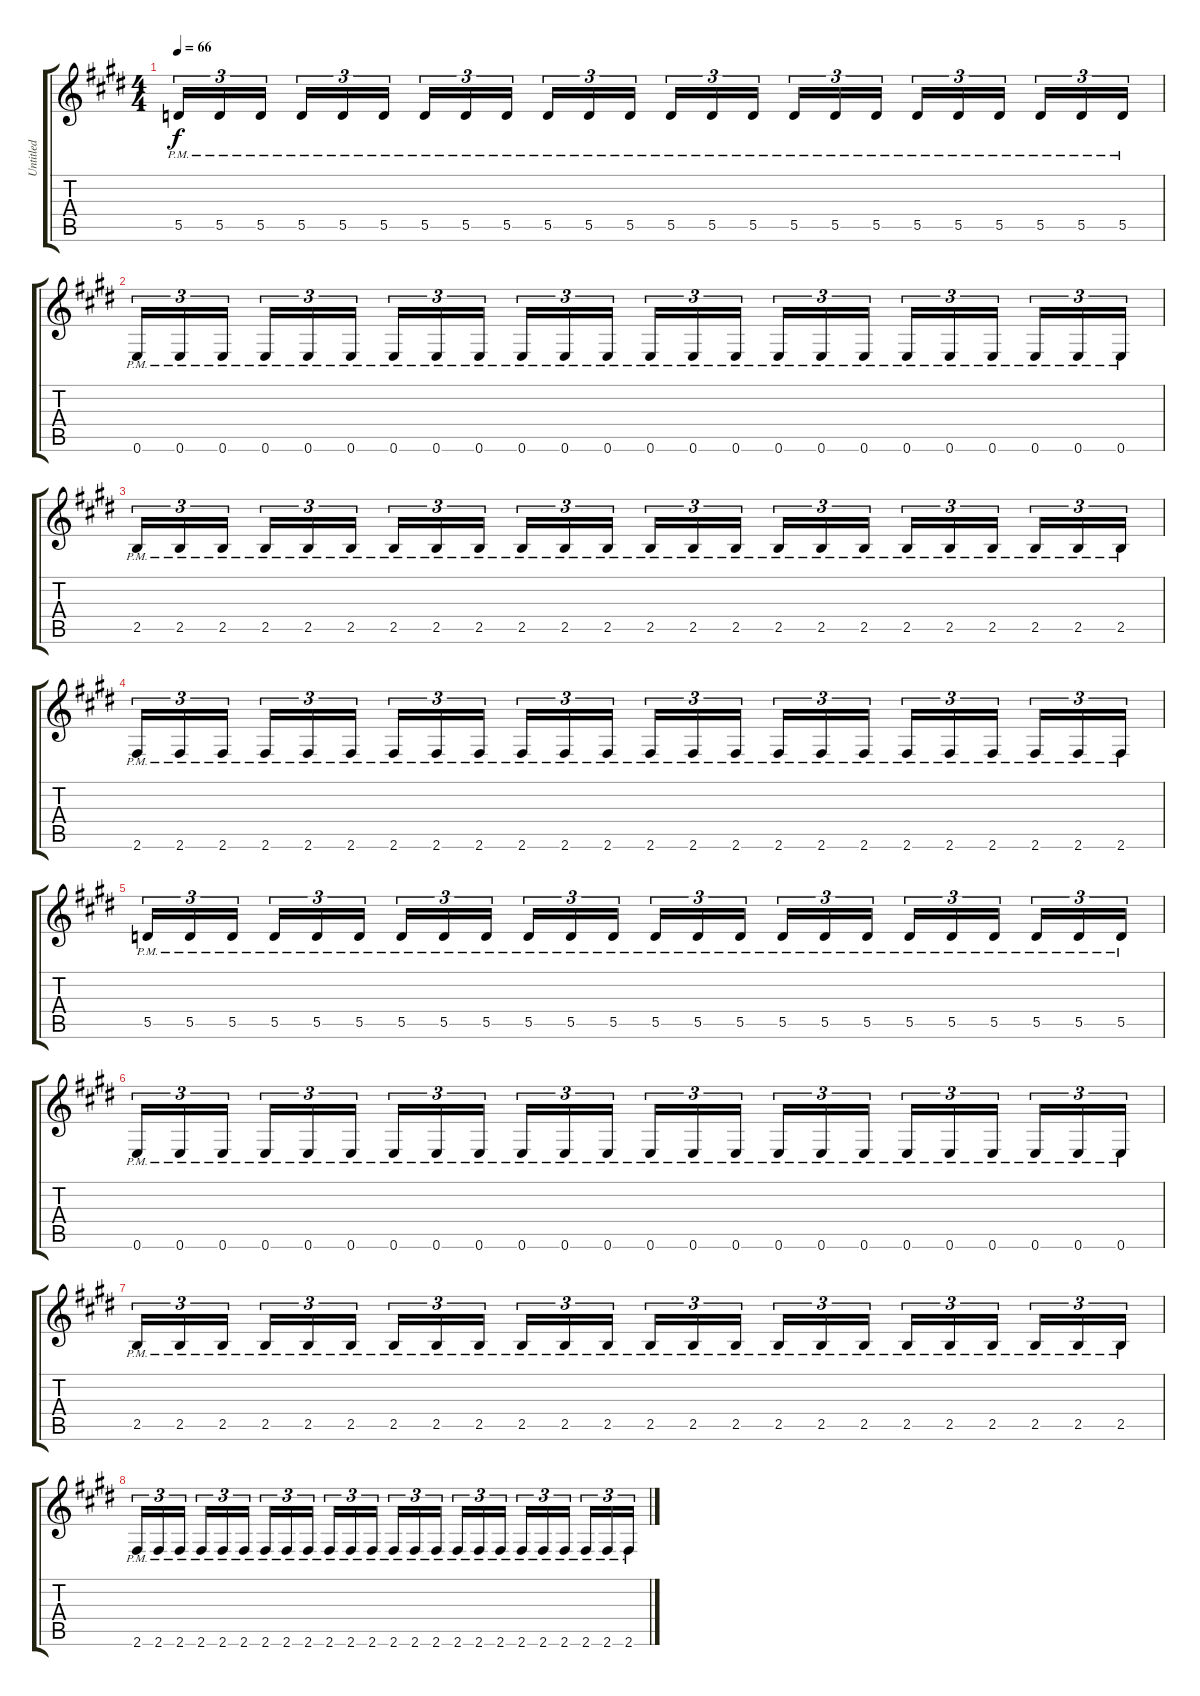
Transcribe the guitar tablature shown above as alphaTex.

\track ("Untitled" "Untitled") {instrument electricguitarclean}
\staff {score tabs}
\tuning (E4 B3 G3 D3 A2 E2) {hide}
\ts (4 4)
\tempo 66
\clef g2
\ks e
5.5{pm}.16{tu (3 2) dy f} 5.5{pm}.16{tu (3 2)} 5.5{pm}.16{tu (3 2) beam splitsecondary} 5.5{pm}.16{tu (3 2)} 5.5{pm}.16{tu (3 2)} 5.5{pm}.16{tu (3 2)} 5.5{pm}.16{tu (3 2)} 5.5{pm}.16{tu (3 2)} 5.5{pm}.16{tu (3 2) beam splitsecondary} 5.5{pm}.16{tu (3 2)} 5.5{pm}.16{tu (3 2)} 5.5{pm}.16{tu (3 2)} 5.5{pm}.16{tu (3 2)} 5.5{pm}.16{tu (3 2)} 5.5{pm}.16{tu (3 2) beam splitsecondary} 5.5{pm}.16{tu (3 2)} 5.5{pm}.16{tu (3 2)} 5.5{pm}.16{tu (3 2)} 5.5{pm}.16{tu (3 2)} 5.5{pm}.16{tu (3 2)} 5.5{pm}.16{tu (3 2) beam splitsecondary} 5.5{pm}.16{tu (3 2)} 5.5{pm}.16{tu (3 2)} 5.5{pm}.16{tu (3 2)} |
0.6{pm}.16{tu (3 2)} 0.6{pm}.16{tu (3 2)} 0.6{pm}.16{tu (3 2) beam splitsecondary} 0.6{pm}.16{tu (3 2)} 0.6{pm}.16{tu (3 2)} 0.6{pm}.16{tu (3 2)} 0.6{pm}.16{tu (3 2)} 0.6{pm}.16{tu (3 2)} 0.6{pm}.16{tu (3 2) beam splitsecondary} 0.6{pm}.16{tu (3 2)} 0.6{pm}.16{tu (3 2)} 0.6{pm}.16{tu (3 2)} 0.6{pm}.16{tu (3 2)} 0.6{pm}.16{tu (3 2)} 0.6{pm}.16{tu (3 2) beam splitsecondary} 0.6{pm}.16{tu (3 2)} 0.6{pm}.16{tu (3 2)} 0.6{pm}.16{tu (3 2)} 0.6{pm}.16{tu (3 2)} 0.6{pm}.16{tu (3 2)} 0.6{pm}.16{tu (3 2) beam splitsecondary} 0.6{pm}.16{tu (3 2)} 0.6{pm}.16{tu (3 2)} 0.6{pm}.16{tu (3 2)} |
2.5{pm}.16{tu (3 2)} 2.5{pm}.16{tu (3 2)} 2.5{pm}.16{tu (3 2) beam splitsecondary} 2.5{pm}.16{tu (3 2)} 2.5{pm}.16{tu (3 2)} 2.5{pm}.16{tu (3 2)} 2.5{pm}.16{tu (3 2)} 2.5{pm}.16{tu (3 2)} 2.5{pm}.16{tu (3 2) beam splitsecondary} 2.5{pm}.16{tu (3 2)} 2.5{pm}.16{tu (3 2)} 2.5{pm}.16{tu (3 2)} 2.5{pm}.16{tu (3 2)} 2.5{pm}.16{tu (3 2)} 2.5{pm}.16{tu (3 2) beam splitsecondary} 2.5{pm}.16{tu (3 2)} 2.5{pm}.16{tu (3 2)} 2.5{pm}.16{tu (3 2)} 2.5{pm}.16{tu (3 2)} 2.5{pm}.16{tu (3 2)} 2.5{pm}.16{tu (3 2) beam splitsecondary} 2.5{pm}.16{tu (3 2)} 2.5{pm}.16{tu (3 2)} 2.5{pm}.16{tu (3 2)} |
2.6{pm}.16{tu (3 2)} 2.6{pm}.16{tu (3 2)} 2.6{pm}.16{tu (3 2) beam splitsecondary} 2.6{pm}.16{tu (3 2)} 2.6{pm}.16{tu (3 2)} 2.6{pm}.16{tu (3 2)} 2.6{pm}.16{tu (3 2)} 2.6{pm}.16{tu (3 2)} 2.6{pm}.16{tu (3 2) beam splitsecondary} 2.6{pm}.16{tu (3 2)} 2.6{pm}.16{tu (3 2)} 2.6{pm}.16{tu (3 2)} 2.6{pm}.16{tu (3 2)} 2.6{pm}.16{tu (3 2)} 2.6{pm}.16{tu (3 2) beam splitsecondary} 2.6{pm}.16{tu (3 2)} 2.6{pm}.16{tu (3 2)} 2.6{pm}.16{tu (3 2)} 2.6{pm}.16{tu (3 2)} 2.6{pm}.16{tu (3 2)} 2.6{pm}.16{tu (3 2) beam splitsecondary} 2.6{pm}.16{tu (3 2)} 2.6{pm}.16{tu (3 2)} 2.6{pm}.16{tu (3 2)} |
5.5{pm}.16{tu (3 2)} 5.5{pm}.16{tu (3 2)} 5.5{pm}.16{tu (3 2) beam splitsecondary} 5.5{pm}.16{tu (3 2)} 5.5{pm}.16{tu (3 2)} 5.5{pm}.16{tu (3 2)} 5.5{pm}.16{tu (3 2)} 5.5{pm}.16{tu (3 2)} 5.5{pm}.16{tu (3 2) beam splitsecondary} 5.5{pm}.16{tu (3 2)} 5.5{pm}.16{tu (3 2)} 5.5{pm}.16{tu (3 2)} 5.5{pm}.16{tu (3 2)} 5.5{pm}.16{tu (3 2)} 5.5{pm}.16{tu (3 2) beam splitsecondary} 5.5{pm}.16{tu (3 2)} 5.5{pm}.16{tu (3 2)} 5.5{pm}.16{tu (3 2)} 5.5{pm}.16{tu (3 2)} 5.5{pm}.16{tu (3 2)} 5.5{pm}.16{tu (3 2) beam splitsecondary} 5.5{pm}.16{tu (3 2)} 5.5{pm}.16{tu (3 2)} 5.5{pm}.16{tu (3 2)} |
0.6{pm}.16{tu (3 2)} 0.6{pm}.16{tu (3 2)} 0.6{pm}.16{tu (3 2) beam splitsecondary} 0.6{pm}.16{tu (3 2)} 0.6{pm}.16{tu (3 2)} 0.6{pm}.16{tu (3 2)} 0.6{pm}.16{tu (3 2)} 0.6{pm}.16{tu (3 2)} 0.6{pm}.16{tu (3 2) beam splitsecondary} 0.6{pm}.16{tu (3 2)} 0.6{pm}.16{tu (3 2)} 0.6{pm}.16{tu (3 2)} 0.6{pm}.16{tu (3 2)} 0.6{pm}.16{tu (3 2)} 0.6{pm}.16{tu (3 2) beam splitsecondary} 0.6{pm}.16{tu (3 2)} 0.6{pm}.16{tu (3 2)} 0.6{pm}.16{tu (3 2)} 0.6{pm}.16{tu (3 2)} 0.6{pm}.16{tu (3 2)} 0.6{pm}.16{tu (3 2) beam splitsecondary} 0.6{pm}.16{tu (3 2)} 0.6{pm}.16{tu (3 2)} 0.6{pm}.16{tu (3 2)} |
2.5{pm}.16{tu (3 2)} 2.5{pm}.16{tu (3 2)} 2.5{pm}.16{tu (3 2) beam splitsecondary} 2.5{pm}.16{tu (3 2)} 2.5{pm}.16{tu (3 2)} 2.5{pm}.16{tu (3 2)} 2.5{pm}.16{tu (3 2)} 2.5{pm}.16{tu (3 2)} 2.5{pm}.16{tu (3 2) beam splitsecondary} 2.5{pm}.16{tu (3 2)} 2.5{pm}.16{tu (3 2)} 2.5{pm}.16{tu (3 2)} 2.5{pm}.16{tu (3 2)} 2.5{pm}.16{tu (3 2)} 2.5{pm}.16{tu (3 2) beam splitsecondary} 2.5{pm}.16{tu (3 2)} 2.5{pm}.16{tu (3 2)} 2.5{pm}.16{tu (3 2)} 2.5{pm}.16{tu (3 2)} 2.5{pm}.16{tu (3 2)} 2.5{pm}.16{tu (3 2) beam splitsecondary} 2.5{pm}.16{tu (3 2)} 2.5{pm}.16{tu (3 2)} 2.5{pm}.16{tu (3 2)} |
2.6{pm}.16{tu (3 2)} 2.6{pm}.16{tu (3 2)} 2.6{pm}.16{tu (3 2) beam splitsecondary} 2.6{pm}.16{tu (3 2)} 2.6{pm}.16{tu (3 2)} 2.6{pm}.16{tu (3 2)} 2.6{pm}.16{tu (3 2)} 2.6{pm}.16{tu (3 2)} 2.6{pm}.16{tu (3 2) beam splitsecondary} 2.6{pm}.16{tu (3 2)} 2.6{pm}.16{tu (3 2)} 2.6{pm}.16{tu (3 2)} 2.6{pm}.16{tu (3 2)} 2.6{pm}.16{tu (3 2)} 2.6{pm}.16{tu (3 2) beam splitsecondary} 2.6{pm}.16{tu (3 2)} 2.6{pm}.16{tu (3 2)} 2.6{pm}.16{tu (3 2)} 2.6{pm}.16{tu (3 2)} 2.6{pm}.16{tu (3 2)} 2.6{pm}.16{tu (3 2) beam splitsecondary} 2.6{pm}.16{tu (3 2)} 2.6{pm}.16{tu (3 2)} 2.6{pm}.16{tu (3 2)}
